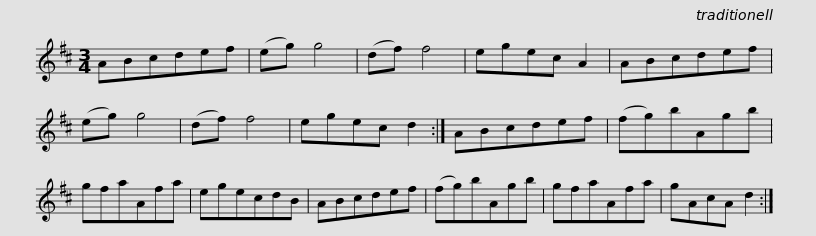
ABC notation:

X:1
L:1/8
M:3/4
I:linebreak $
K:D
V:1 treble
V:1
 ABcdef | (eg) g4 | (df) f4 | egec A2 | ABcdef | %5
 (eg) g4 | (df) f4 | egec d2 :| ABcdef |$ (fg)bAgb | %10
 gfaAfa | egecdB | ABcdef | (fg)bAgb | gfaAfa | %15
 gAcA d2 :| %16
